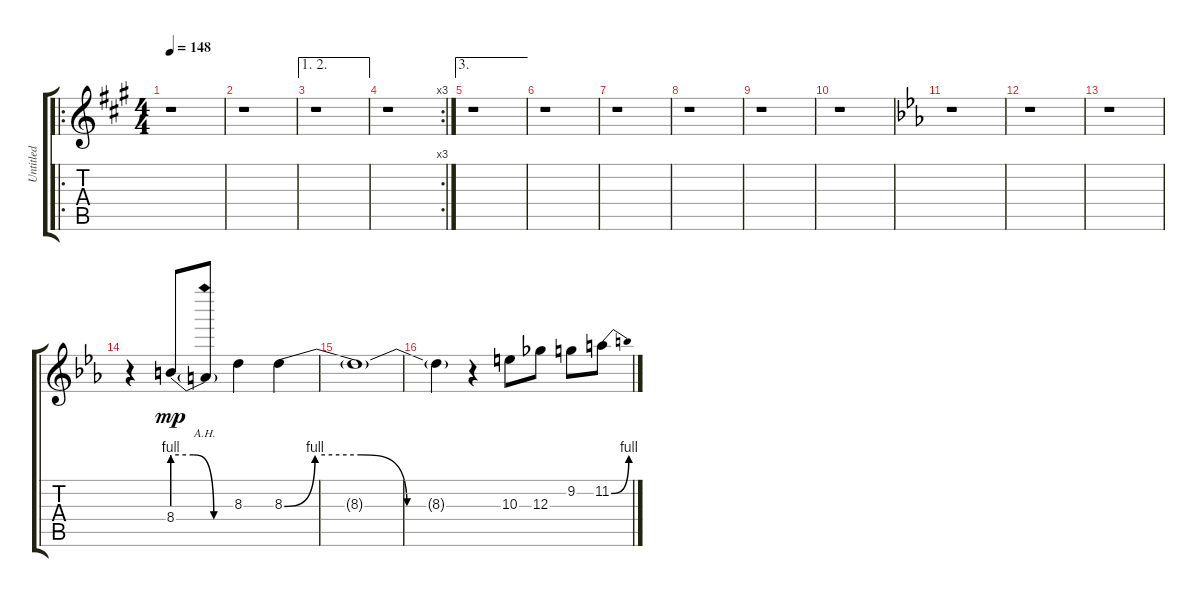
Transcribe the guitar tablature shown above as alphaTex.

\track ("Untitled" "Untitled") {instrument distortionguitar}
\staff {score tabs}
\tuning (Eb4 Bb3 Gb3 Db3 Ab2 Eb2) {hide}
\ro
\ts (4 4)
\tempo 148
\clef g2
\ks a
r.1{dy f} |
r.1 |
\ae (1 2)
r.1 |
\rc 3
r.1 |
\ae 3
r.1 |
r.1 |
r.1 |
r.1 |
r.1 |
r.1 |
\ks eb
r.1 |
r.1 |
r.1 |
r.4 8.4{be (custom 0 4 20 4 40 0 60 0)}.8{dy mp} 8.4{ah 15 t}.8 8.3.4 8.3{be (custom 0 0 10 4 25 4 40 0 60 0)}.4 |
8.3{t}.1 |
8.3{t}.4 r.4 10.3.8 12.3.8 9.2.8 11.2{be (bend 0 0 60 4)}.8
